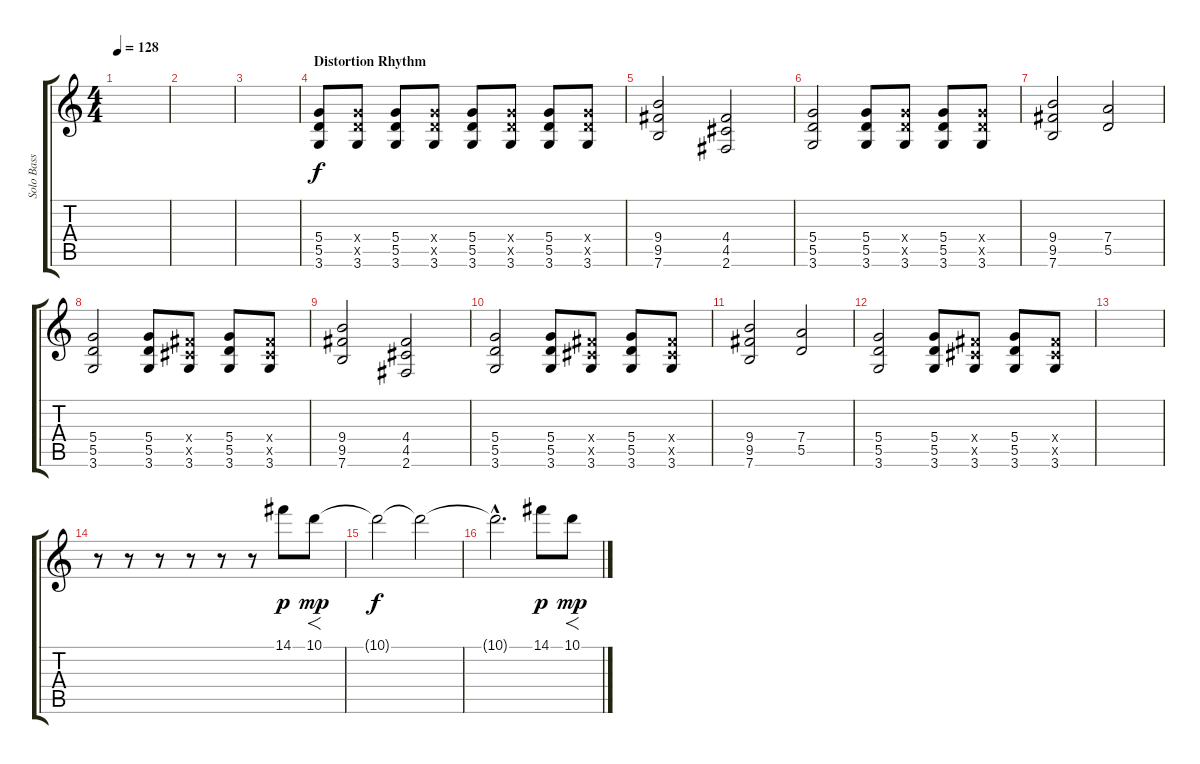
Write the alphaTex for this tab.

\track ("Solo Bass" "Solo Bass") {instrument electricguitarjazz}
\staff {score tabs}
\tuning (E4 B3 G3 D3 A2 E2) {hide}
\ts (4 4)
\tempo 128
\clef g2
\ks c
|
|
|
\section ("" "Distortion Rhythm")
(5.4 5.5 3.6).8{volume 13} (5.4{x} 5.5{x} 3.6).8 (5.4 5.5 3.6).8 (5.4{x} 5.5{x} 3.6).8 (5.4 5.5 3.6).8 (5.4{x} 5.5{x} 3.6).8 (5.4 5.5 3.6).8 (5.4{x} 5.5{x} 3.6).8 |
(9.4 9.5 7.6).2 (4.4 4.5 2.6).2 |
(5.4 5.5 3.6).2 (5.4 5.5 3.6).8 (5.4{x} 5.5{x} 3.6).8 (5.4 5.5 3.6).8 (5.4{x} 5.5{x} 3.6).8 |
(9.4 9.5 7.6).2 (7.4 5.5).2 |
(5.4 5.5 3.6).2 (5.4 5.5 3.6).8 (4.4{x} 4.5{x} 3.6).8 (5.4 5.5 3.6).8 (4.4{x} 4.5{x} 3.6).8 |
(9.4 9.5 7.6).2 (4.4 4.5 2.6).2 |
(5.4 5.5 3.6).2 (5.4 5.5 3.6).8 (4.4{x} 4.5{x} 3.6).8 (5.4 5.5 3.6).8 (4.4{x} 4.5{x} 3.6).8 |
(9.4 9.5 7.6).2 (7.4 5.5).2 |
(5.4 5.5 3.6).2 (5.4 5.5 3.6).8 (4.4{x} 4.5{x} 3.6).8 (5.4 5.5 3.6).8 (4.4{x} 4.5{x} 3.6).8 |
|
r.8 r.8 r.8 r.8 r.8 r.8 14.1.8{dy p} 10.1.8{f dy mp} |
10.1{t}.2{dy f} 10.1{t}.2 |
10.1{hac t}.2{d} 14.1.8{dy p} 10.1.8{f dy mp}
